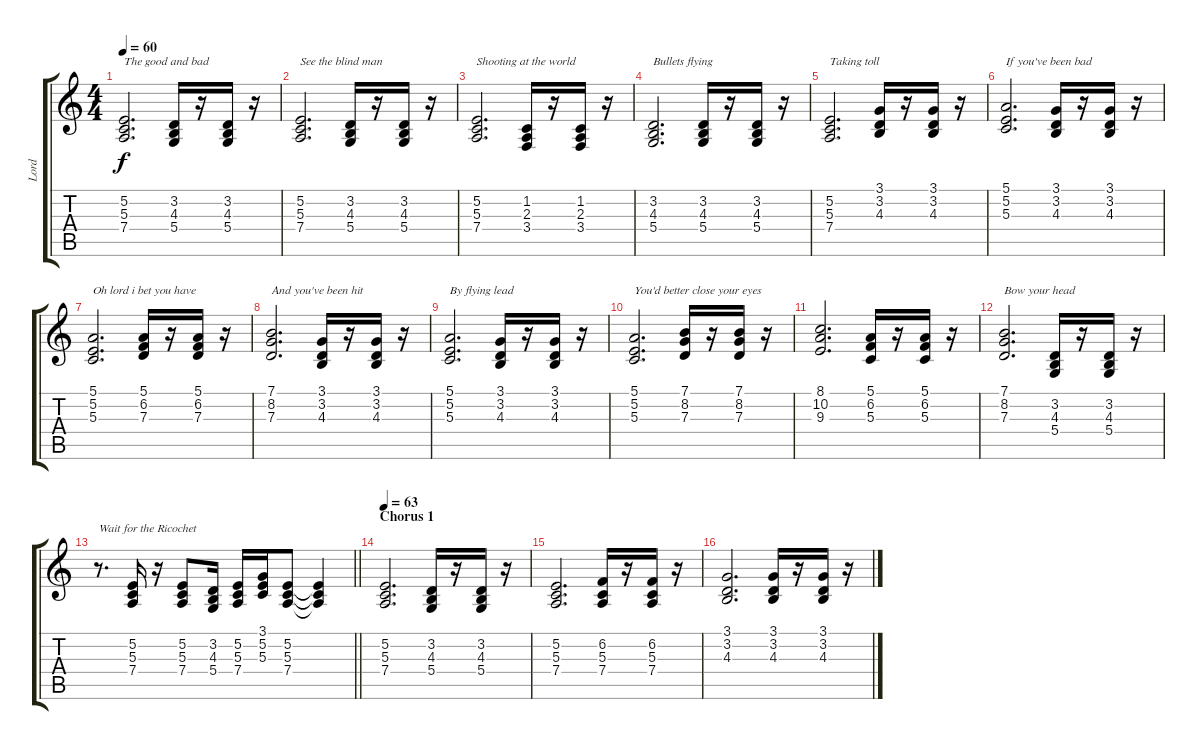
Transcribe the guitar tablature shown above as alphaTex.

\track ("Lord" "Lord") {instrument marimba}
\staff {score tabs}
\tuning (E4 B3 G3 D3 A2 E2) {hide}
\ts (4 4)
\tempo 60
\clef g2
\ks c
(5.2 5.3 7.4).2{d txt "The good and bad" dy f} (3.2 4.3 5.4).16 r.16 (3.2 4.3 5.4).16 r.16 |
(5.2 5.3 7.4).2{d txt "See the blind man"} (3.2 4.3 5.4).16 r.16 (3.2 4.3 5.4).16 r.16 |
(5.2 5.3 7.4).2{d txt "Shooting at the world"} (1.2 2.3 3.4).16 r.16 (1.2 2.3 3.4).16 r.16 |
(3.2 4.3 5.4).2{d txt "Bullets flying"} (3.2 4.3 5.4).16 r.16 (3.2 4.3 5.4).16 r.16 |
(5.2 5.3 7.4).2{d txt "Taking toll"} (3.1 3.2 4.3).16 r.16 (3.1 3.2 4.3).16 r.16 |
(5.1 5.2 5.3).2{d txt "If you've been bad"} (3.1 3.2 4.3).16 r.16 (3.1 3.2 4.3).16 r.16 |
(5.1 5.2 5.3).2{d txt "Oh lord i bet you have"} (5.1 6.2 7.3).16 r.16 (5.1 6.2 7.3).16 r.16 |
(7.1 8.2 7.3).2{d txt "And you've been hit"} (3.1 3.2 4.3).16 r.16 (3.1 3.2 4.3).16 r.16 |
(5.1 5.2 5.3).2{d txt "By flying lead"} (3.1 3.2 4.3).16 r.16 (3.1 3.2 4.3).16 r.16 |
(5.1 5.2 5.3).2{d txt "You'd better close your eyes"} (7.1 8.2 7.3).16 r.16 (7.1 8.2 7.3).16 r.16 |
(8.1 10.2 9.3).2{d} (5.1 6.2 5.3).16 r.16 (5.1 6.2 5.3).16 r.16 |
(7.1 8.2 7.3).2{d txt "Bow your head"} (3.2 4.3 5.4).16 r.16 (3.2 4.3 5.4).16 r.16 |
\barLineRight lightlight
r.8{d txt "Wait for the Ricochet"} (5.2 5.3 7.4).16 r.16 (5.2 5.3 7.4).8 (3.2 4.3 5.4).16 (5.2 5.3 7.4).16 (3.1 5.2 5.3).16 (5.2 5.3 7.4).8 (5.2{t} 5.3{t} 7.4{t}).4 |
\section ("" "Chorus 1")
\tempo 63
(5.2 5.3 7.4).2{d} (3.2 4.3 5.4).16 r.16 (3.2 4.3 5.4).16 r.16 |
(5.2 5.3 7.4).2{d} (6.2 5.3 7.4).16 r.16 (6.2 5.3 7.4).16 r.16 |
(3.1 3.2 4.3).2{d} (3.1 3.2 4.3).16 r.16 (3.1 3.2 4.3).16 r.16
